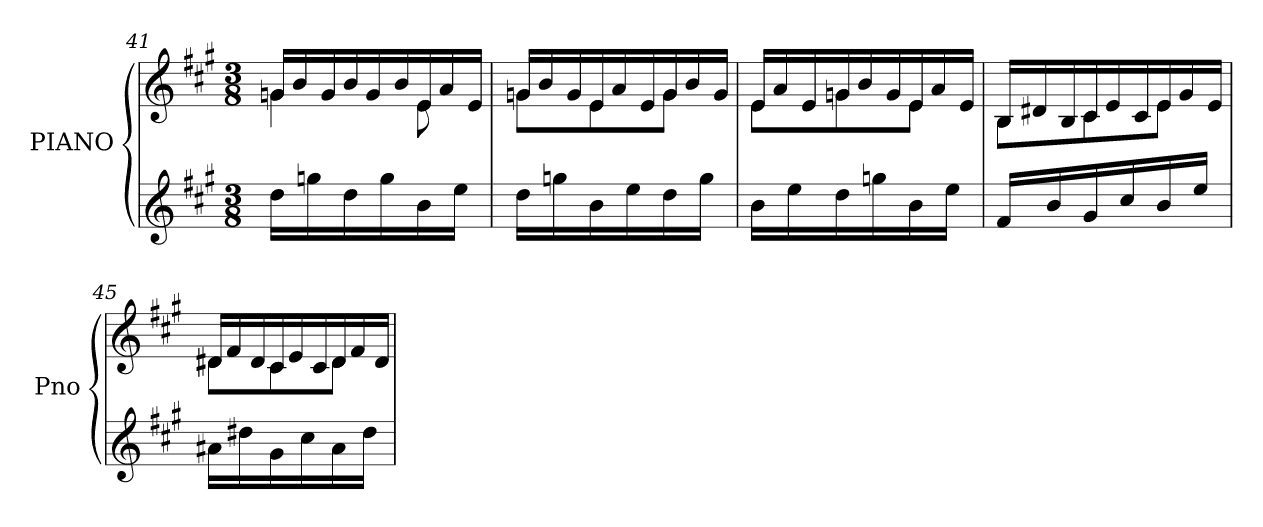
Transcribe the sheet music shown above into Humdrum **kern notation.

**kern	**kern
*part1	*part1
*staff2	*staff1
*I"PIANO	*
*I'Pno	*
!!LO:LB:g=z
*clefG2	*clefG2
*k[f#c#g#]	*k[f#c#g#]
*M3/8	*M3/8
*	*Xtuplet
=41	=41
*	*^
16dd\LL	24gn/LL	4g\
.	24b/	.
16ggn\	.	.
.	24g/	.
16dd\	24b/	.
.	24g/	.
16gg\	.	.
.	24b/	.
16b\	24e/	8e\
.	24a/	.
16ee\JJ	.	.
.	24e/JJ	.
=42	=42	=42
16dd\LL	24gn/LL	8g\L
.	24b/	.
16ggn\	.	.
.	24g/	.
16b\	24e/	8e\
.	24a/	.
16ee\	.	.
.	24e/	.
16dd\	24g/	8g\J
.	24b/	.
16gg\JJ	.	.
.	24g/JJ	.
=43	=43	=43
16b\LL	24e/LL	8e\L
.	24a/	.
16ee\	.	.
.	24e/	.
16dd\	24gn/	8g\
.	24b/	.
16ggn\	.	.
.	24g/	.
16b\	24e/	8e\J
.	24a/	.
16ee\JJ	.	.
.	24e/JJ	.
=44	=44	=44
16f#/LL	24B/LL	8B\L
.	24d#X/	.
16b/	.	.
.	24B/	.
16g#/	24c#/	8c#\
.	24e/	.
16cc#/	.	.
.	24c#/	.
16b/	24e/	8e\J
.	24g#/	.
16ee/JJ	.	.
.	24e/JJ	.
=45	=45	=45
16a#X\LL	24d#X/LL	8d#\L
.	24f#/	.
16dd#X\	.	.
.	24d#/	.
16g#\	24c#/	8c#\
.	24e/	.
16cc#\	.	.
.	24c#/	.
16a#\	24d#/	8d#\J
.	24f#/	.
16dd#\JJ	.	.
.	24d#/JJ	.
*	*v	*v
=	=
*-	*-
